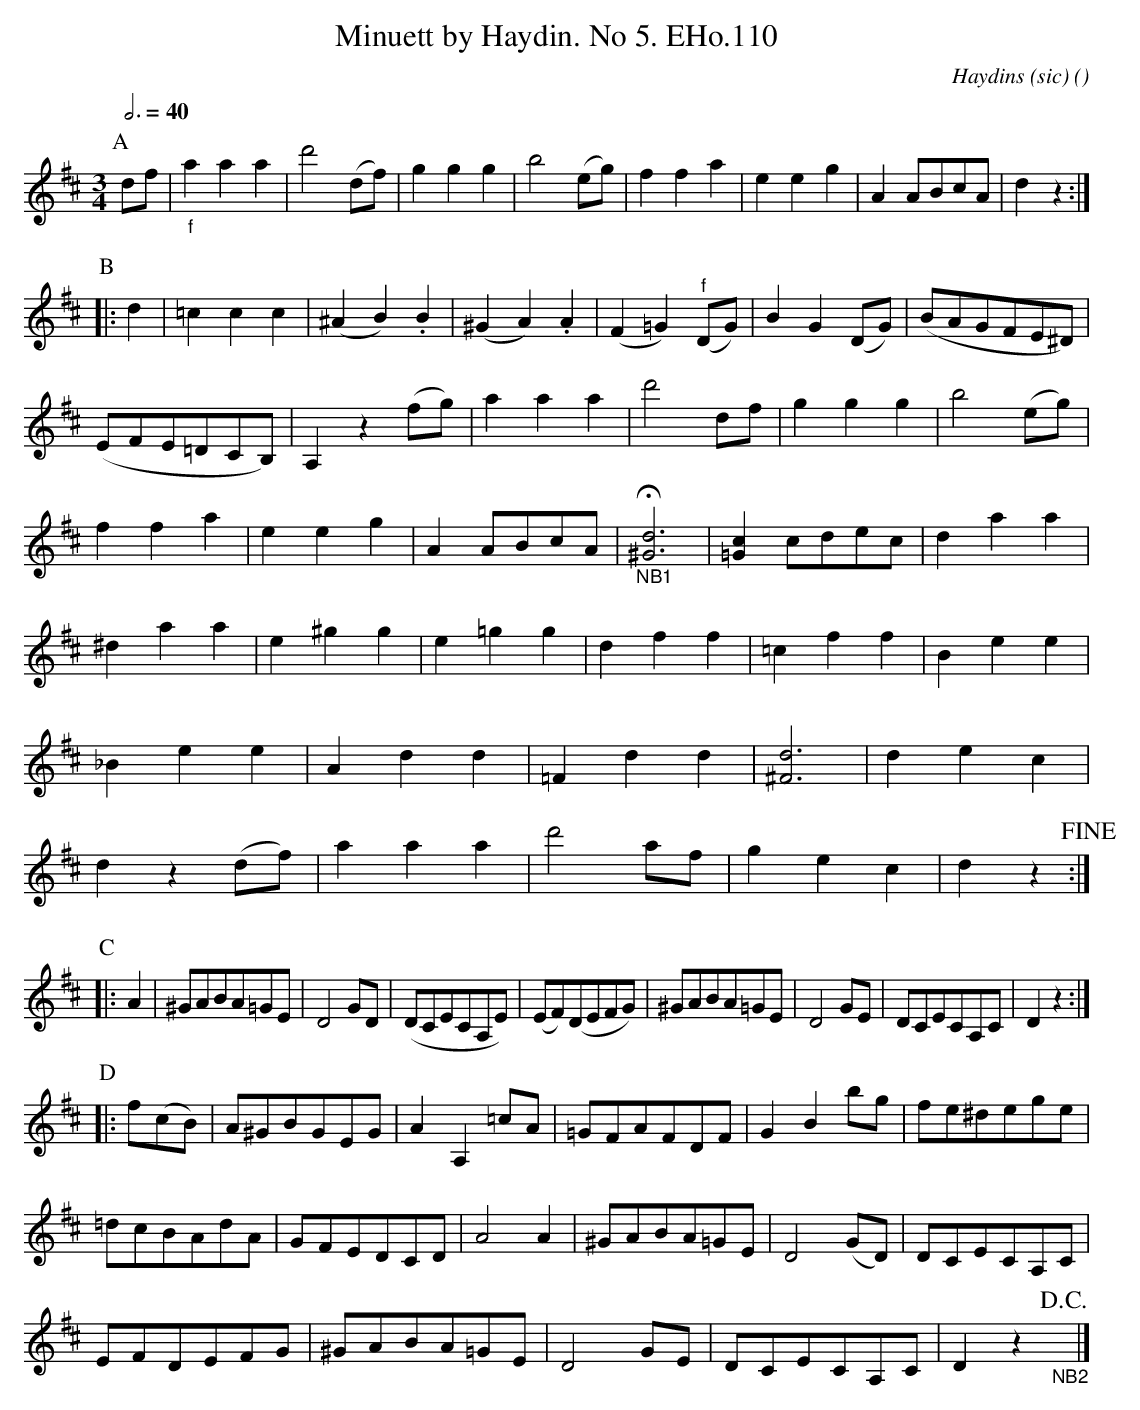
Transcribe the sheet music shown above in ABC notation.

X:1
T:Minuett by Haydin. No 5. EHo.110
M:3/4
L:1/8
Q:3/4=40
C:Haydins (sic)
O:
K:D
P:A
df | "_f"a2a2a2 | d'4(df) | g2g2g2 | b4(eg) | f2f2a2 | e2e2g2 | A2ABcA | d2z2 :|
P:B
|: pd2 | =c2c2c2 | (^A2B2).B2 | (^G2A2).A2 | (F2=G2)"^f"(DG) | B2G2(DG) | (BAGFE^D) |
(EFE=DCB,) | A,2 z2(fg) | a2a2a2 | d'4df | g2g2g2 | b4(eg) |
f2f2a2 | e2e2g2 | A2ABcA | "_NB1"!fermata![d6^G6] | [c2=G2]cdec | pd2a2a2 |
^d2a2a2 | e2^g2g2 | e2=g2g2 | d2f2f2 | =c2f2f2 | B2e2e2 |
_B2e2e2 | A2d2d2 | =F2d2d2 | [d6^F6] | d2e2c2 |
d2z2(df) | a2a2a2 | d'4af | g2e2c2 | d2z2!fine! :|
P:C
|: A2| ^GABA=GE | D4GD | (DCECA,E) | (EF)(DEFG) | ^GABA=GE | D4GE | DCECA,C | D2z2 :|
P:D
|: f(cB) | A^GBGEG | A2A,2=cA | =GFAFDF | G2B2bg | fe^dege |
=dcBAdA | GFEDCD | A4pA2 | ^GABA=GE | D4(GD) | DCECA,C |
EFDEFG | ^GABA=GE | D4GE | DCECA,C | D2z2!D.C.! "_NB2"y |]
